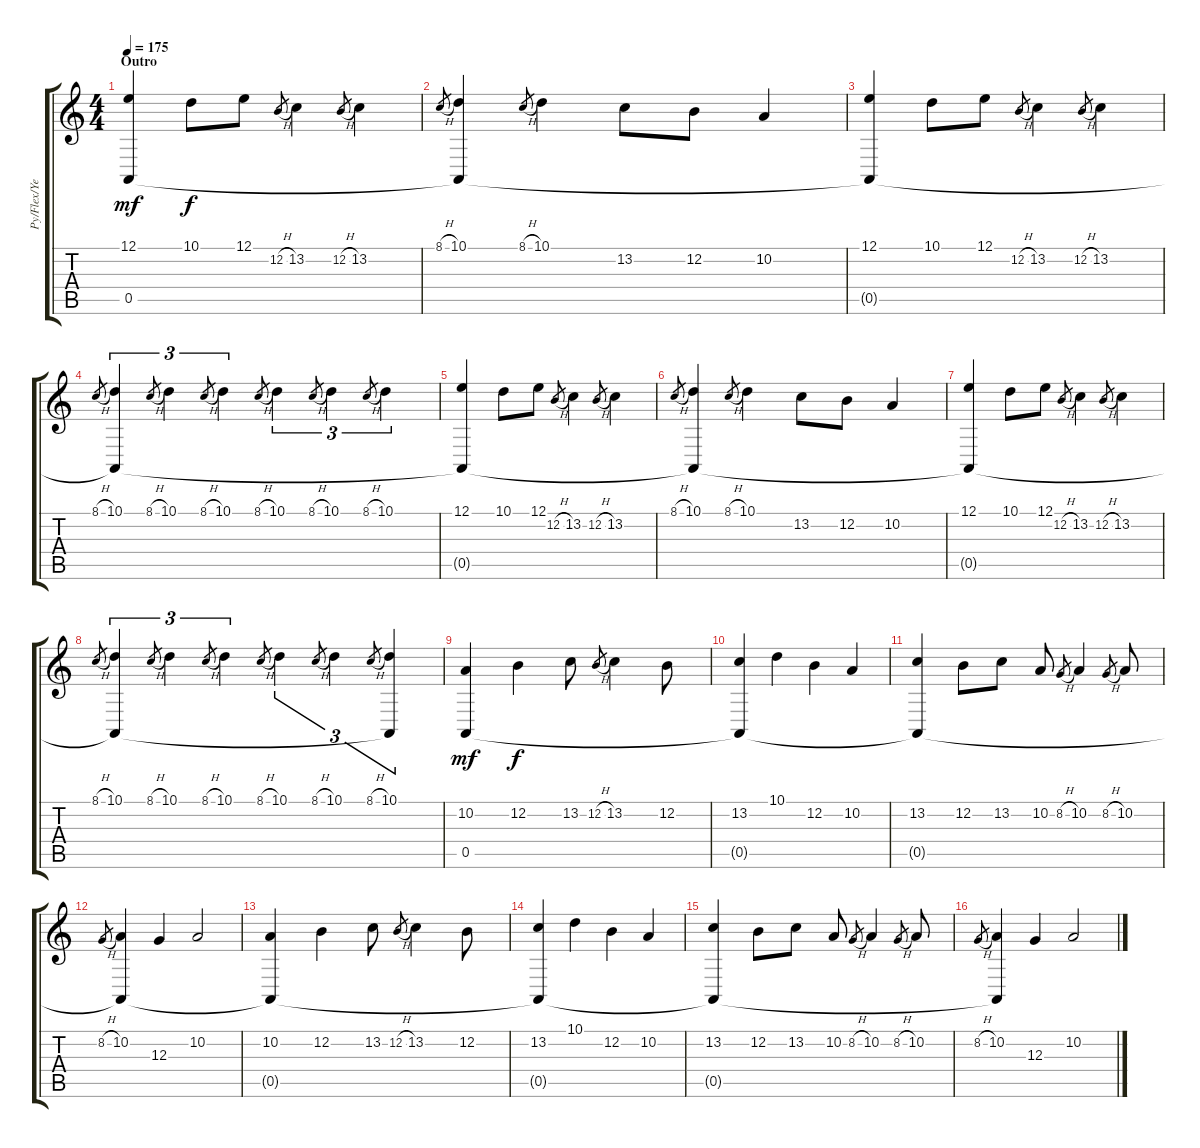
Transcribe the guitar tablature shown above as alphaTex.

\track ("Py/Flex/Yellow" "Py/Flex/Ye") {instrument bagpipe}
\staff {score tabs}
\tuning (E4 B3 G3 D3 A2 E2) {hide}
\ts (4 4)
\section ("" "Outro")
\tempo 175
\clef g2
\ks c
(12.1 0.5).4{dy mf} 10.1.8{dy f} 12.1.8 12.2{h}.8{gr} 13.2.4 12.2{h}.8{gr} 13.2.4 |
8.1{h}.8{gr} (10.1 0.5{t}).4 8.1{h}.8{gr} 10.1.4 13.2.8 12.2.8 10.2.4 |
(12.1 0.5{t}).4 10.1.8 12.1.8 12.2{h}.8{gr} 13.2.4 12.2{h}.8{gr} 13.2.4 |
8.1{h}.8{gr} (10.1 0.5{t}).4{tu (3 2)} 8.1{h}.8{gr} 10.1.4{tu (3 2)} 8.1{h}.8{gr} 10.1.4{tu (3 2)} 8.1{h}.8{gr} 10.1.4{tu (3 2)} 8.1{h}.8{gr} 10.1.4{tu (3 2)} 8.1{h}.8{gr} 10.1.4{tu (3 2)} |
(12.1 0.5{t}).4 10.1.8 12.1.8 12.2{h}.8{gr} 13.2.4 12.2{h}.8{gr} 13.2.4 |
8.1{h}.8{gr} (10.1 0.5{t}).4 8.1{h}.8{gr} 10.1.4 13.2.8 12.2.8 10.2.4 |
(12.1 0.5{t}).4 10.1.8 12.1.8 12.2{h}.8{gr} 13.2.4 12.2{h}.8{gr} 13.2.4 |
8.1{h}.8{gr} (10.1 0.5{t}).4{tu (3 2)} 8.1{h}.8{gr} 10.1.4{tu (3 2)} 8.1{h}.8{gr} 10.1.4{tu (3 2)} 8.1{h}.8{gr} 10.1.4{tu (3 2)} 8.1{h}.8{gr} 10.1.4{tu (3 2)} 8.1{h}.8{gr} (10.1 0.5{t}).4{tu (3 2)} |
(10.2 0.5).4{dy mf} 12.2.4{dy f} 13.2.8 12.2{h}.8{gr} 13.2.4 12.2.8 |
(13.2 0.5{t}).4 10.1.4 12.2.4 10.2.4 |
(13.2 0.5{t}).4 12.2.8 13.2.8 10.2.8 8.2{h}.8{gr} 10.2.4 8.2{h}.8{gr} 10.2.8 |
8.2{h}.8{gr} (10.2 0.5{t}).4 12.3.4 10.2.2 |
(10.2 0.5{t}).4 12.2.4 13.2.8 12.2{h}.8{gr} 13.2.4 12.2.8 |
(13.2 0.5{t}).4 10.1.4 12.2.4 10.2.4 |
(13.2 0.5{t}).4 12.2.8 13.2.8 10.2.8 8.2{h}.8{gr} 10.2.4 8.2{h}.8{gr} 10.2.8 |
8.2{h}.8{gr} (10.2 0.5{t}).4 12.3.4 10.2.2
